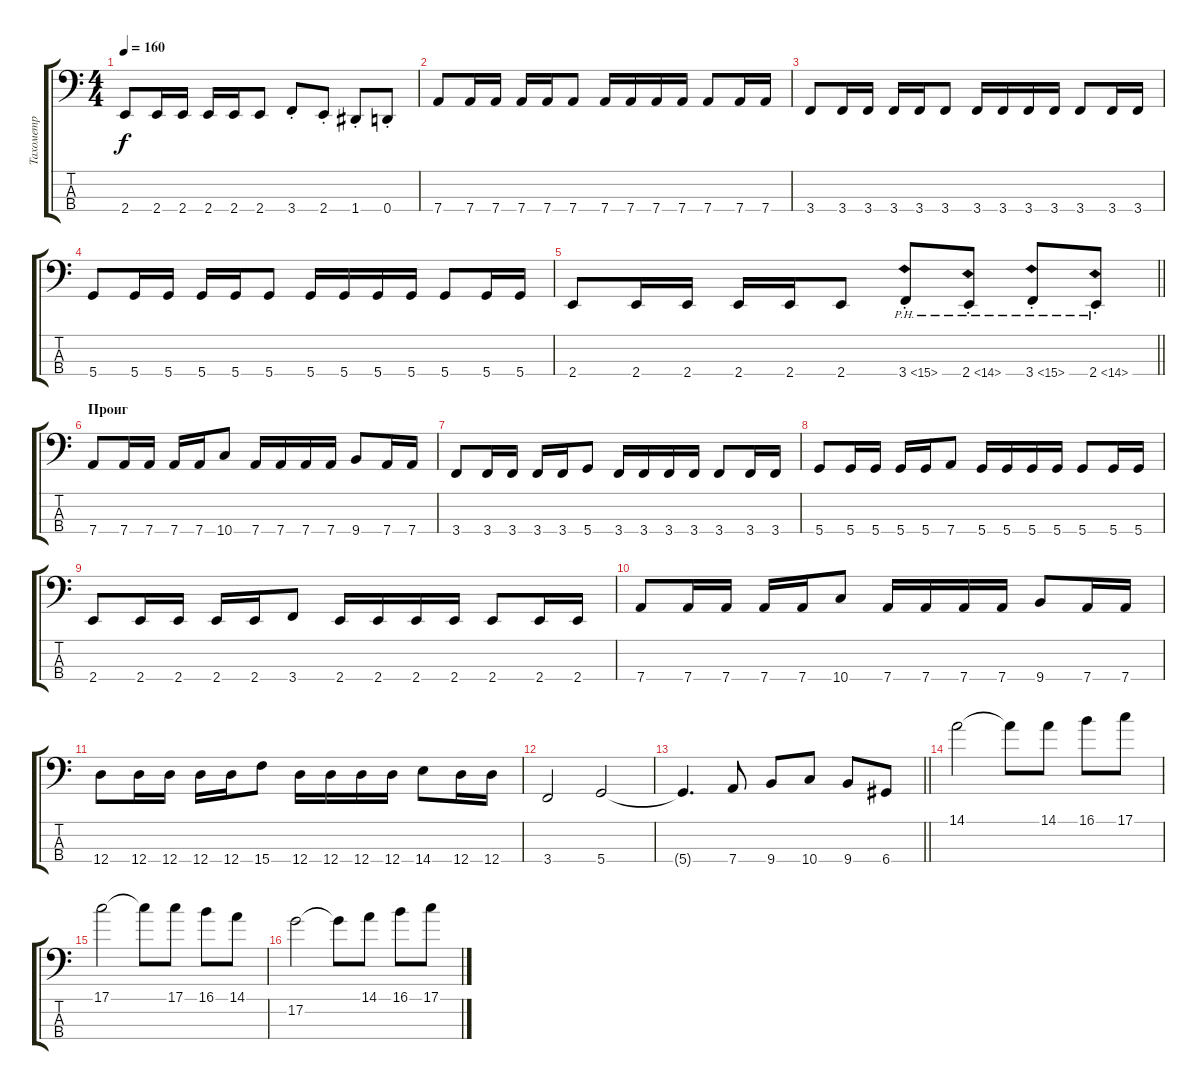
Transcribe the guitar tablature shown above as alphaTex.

\track ("Тахометр" "Тахометр") {instrument electricbasspick}
\staff {score tabs}
\tuning (G2 D2 A1 D1) {hide}
\ts (4 4)
\tempo 160
\clef f4
\ks c
2.4.8{dy f} 2.4.16 2.4.16 2.4.16 2.4.16 2.4.8 3.4{st}.8 2.4{st}.8 1.4{st}.8 0.4{st}.8 |
7.4.8 7.4.16 7.4.16 7.4.16 7.4.16 7.4.8 7.4.16 7.4.16 7.4.16 7.4.16 7.4.8 7.4.16 7.4.16 |
3.4.8 3.4.16 3.4.16 3.4.16 3.4.16 3.4.8 3.4.16 3.4.16 3.4.16 3.4.16 3.4.8 3.4.16 3.4.16 |
5.4.8 5.4.16 5.4.16 5.4.16 5.4.16 5.4.8 5.4.16 5.4.16 5.4.16 5.4.16 5.4.8 5.4.16 5.4.16 |
\barLineRight lightlight
2.4.8 2.4.16 2.4.16 2.4.16 2.4.16 2.4.8 3.4{ph 12 st}.8 2.4{ph 12 st}.8 3.4{ph 12 st}.8 2.4{ph 12 st}.8 |
\section ("" "Проиг ")
7.4.8 7.4.16 7.4.16 7.4.16 7.4.16 10.4.8 7.4.16 7.4.16 7.4.16 7.4.16 9.4.8 7.4.16 7.4.16 |
3.4.8 3.4.16 3.4.16 3.4.16 3.4.16 5.4.8 3.4.16 3.4.16 3.4.16 3.4.16 3.4.8 3.4.16 3.4.16 |
5.4.8 5.4.16 5.4.16 5.4.16 5.4.16 7.4.8 5.4.16 5.4.16 5.4.16 5.4.16 5.4.8 5.4.16 5.4.16 |
2.4.8 2.4.16 2.4.16 2.4.16 2.4.16 3.4.8 2.4.16 2.4.16 2.4.16 2.4.16 2.4.8 2.4.16 2.4.16 |
7.4.8 7.4.16 7.4.16 7.4.16 7.4.16 10.4.8 7.4.16 7.4.16 7.4.16 7.4.16 9.4.8 7.4.16 7.4.16 |
12.4.8 12.4.16 12.4.16 12.4.16 12.4.16 15.4.8 12.4.16 12.4.16 12.4.16 12.4.16 14.4.8 12.4.16 12.4.16 |
3.4.2 5.4.2 |
\barLineRight lightlight
5.4{t}.4{d} 7.4.8 9.4.8 10.4.8 9.4.8 6.4.8 |
14.1.2{volume 16} 14.1{t}.8 14.1.8 16.1.8 17.1.8 |
17.1.2 17.1{t}.8 17.1.8 16.1.8 14.1.8 |
17.2.2 17.2{t}.8 14.1.8 16.1.8 17.1.8
